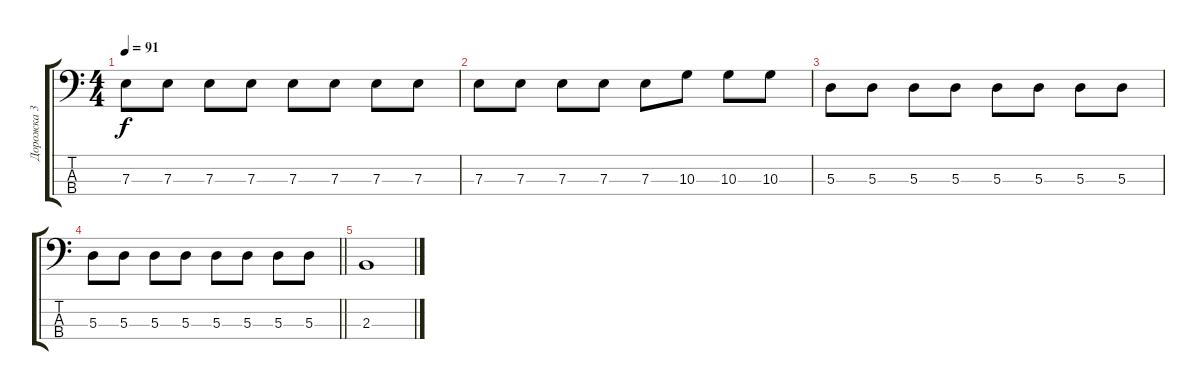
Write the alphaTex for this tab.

\track ("Дорожка 3" "Дорожка 3") {instrument electricbassfinger}
\staff {score tabs}
\tuning (G2 D2 A1 E1) {hide}
\ts (4 4)
\tempo 91
\clef f4
\ks c
7.3.8{dy f} 7.3.8 7.3.8 7.3.8 7.3.8 7.3.8 7.3.8 7.3.8 |
7.3.8 7.3.8 7.3.8 7.3.8 7.3.8 10.3.8 10.3.8 10.3.8 |
5.3.8 5.3.8 5.3.8 5.3.8 5.3.8 5.3.8 5.3.8 5.3.8 |
\barLineRight lightlight
5.3.8 5.3.8 5.3.8 5.3.8 5.3.8 5.3.8 5.3.8 5.3.8 |
2.3.1
